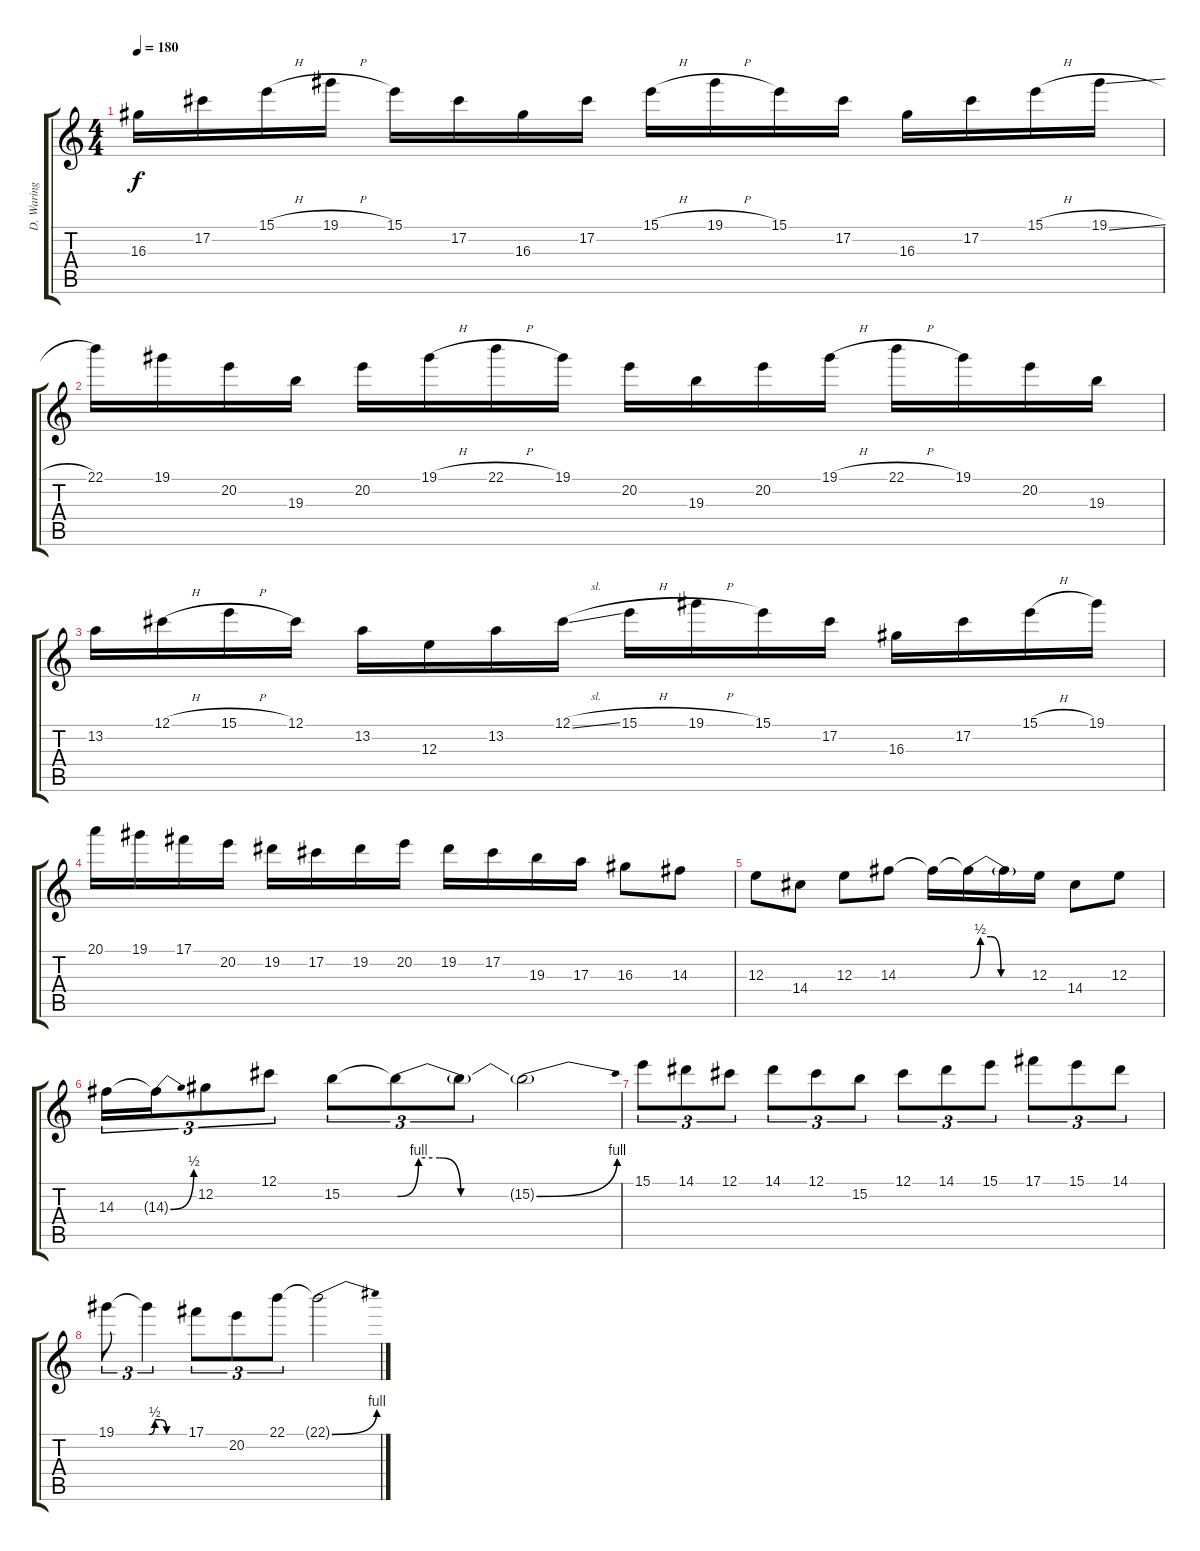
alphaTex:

\track ("D. Waring Gtr." "D. Waring ") {instrument distortionguitar}
\staff {score tabs}
\tuning (Db4 Ab3 E3 B2 Gb2 Db2) {hide}
\ts (4 4)
\tempo 180
\clef g2
\ks c
16.3.16{dy f} 17.2.16 15.1{h}.16 19.1{h}.16 15.1.16 17.2.16 16.3.16 17.2.16 15.1{h}.16 19.1{h}.16 15.1.16 17.2.16 16.3.16 17.2.16 15.1{h}.16 19.1{sl}.16 |
22.1.16 19.1.16 20.2.16 19.3.16 20.2.16 19.1{h}.16 22.1{h}.16 19.1.16 20.2.16 19.3.16 20.2.16 19.1{h}.16 22.1{h}.16 19.1.16 20.2.16 19.3.16 |
13.2.16 12.1{h}.16 15.1{h}.16 12.1.16 13.2.16 12.3.16 13.2.16 12.1{sl}.16 15.1{h}.16 19.1{h}.16 15.1.16 17.2.16 16.3.16 17.2.16 15.1{h}.16 19.1.16 |
20.1.16 19.1.16 17.1.16 20.2.16 19.2.16 17.2.16 19.2.16 20.2.16 19.2.16 17.2.16 19.3.16 17.3.16 16.3.8 14.3.8 |
12.3.8 14.4.8 12.3.8 14.3.8 14.3{t}.16 14.3{be (custom 0 0 10 2 20 2 30 0 60 0) t}.16 14.3{t}.16 12.3.16 14.4.8 12.3.8 |
14.3.16{tu (3 2)} 14.3{be (bend 0 0 60 2) t}.16{tu (3 2)} 12.2.8{tu (3 2)} 12.1.8{tu (3 2)} 15.2.8{tu (3 2)} 15.2{be (custom 0 0 10 4 20 4 30 0 60 0) t}.8{tu (3 2)} 15.2{t}.8{tu (3 2)} 15.2{be (bend 0 0 60 4) t}.2 |
15.1.8{tu (3 2)} 14.1.8{tu (3 2)} 12.1.8{tu (3 2)} 14.1.8{tu (3 2)} 12.1.8{tu (3 2)} 15.2.8{tu (3 2)} 12.1.8{tu (3 2)} 14.1.8{tu (3 2)} 15.1.8{tu (3 2)} 17.1.8{tu (3 2)} 15.1.8{tu (3 2)} 14.1.8{tu (3 2)} |
19.1.8{tu (3 2)} 19.1{be (custom 0 0 10 2 20 2 30 0 60 0) t}.4{tu (3 2)} 17.1.8{tu (3 2)} 20.2.8{tu (3 2)} 22.1.8{tu (3 2)} 22.1{be (bend 0 0 60 4) t}.2
